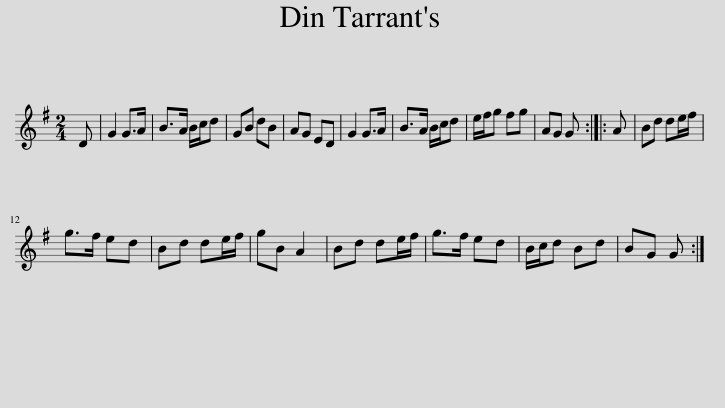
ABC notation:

X:1
L:1/8
M:2/4
I:linebreak $
K:G
V:1 treble
V:1
 D | G2 G>A | B>A B/c/d | GB dB | AG ED | %5
 G2 G>A | B>A B/c/d | e/f/g fg | AG G :: A | %10
 Bd de/f/ |$ g>f ed | Bd de/f/ | gB A2 | Bd de/f/ | %15
 g>f ed | B/c/d Bd | BG G :| %18
